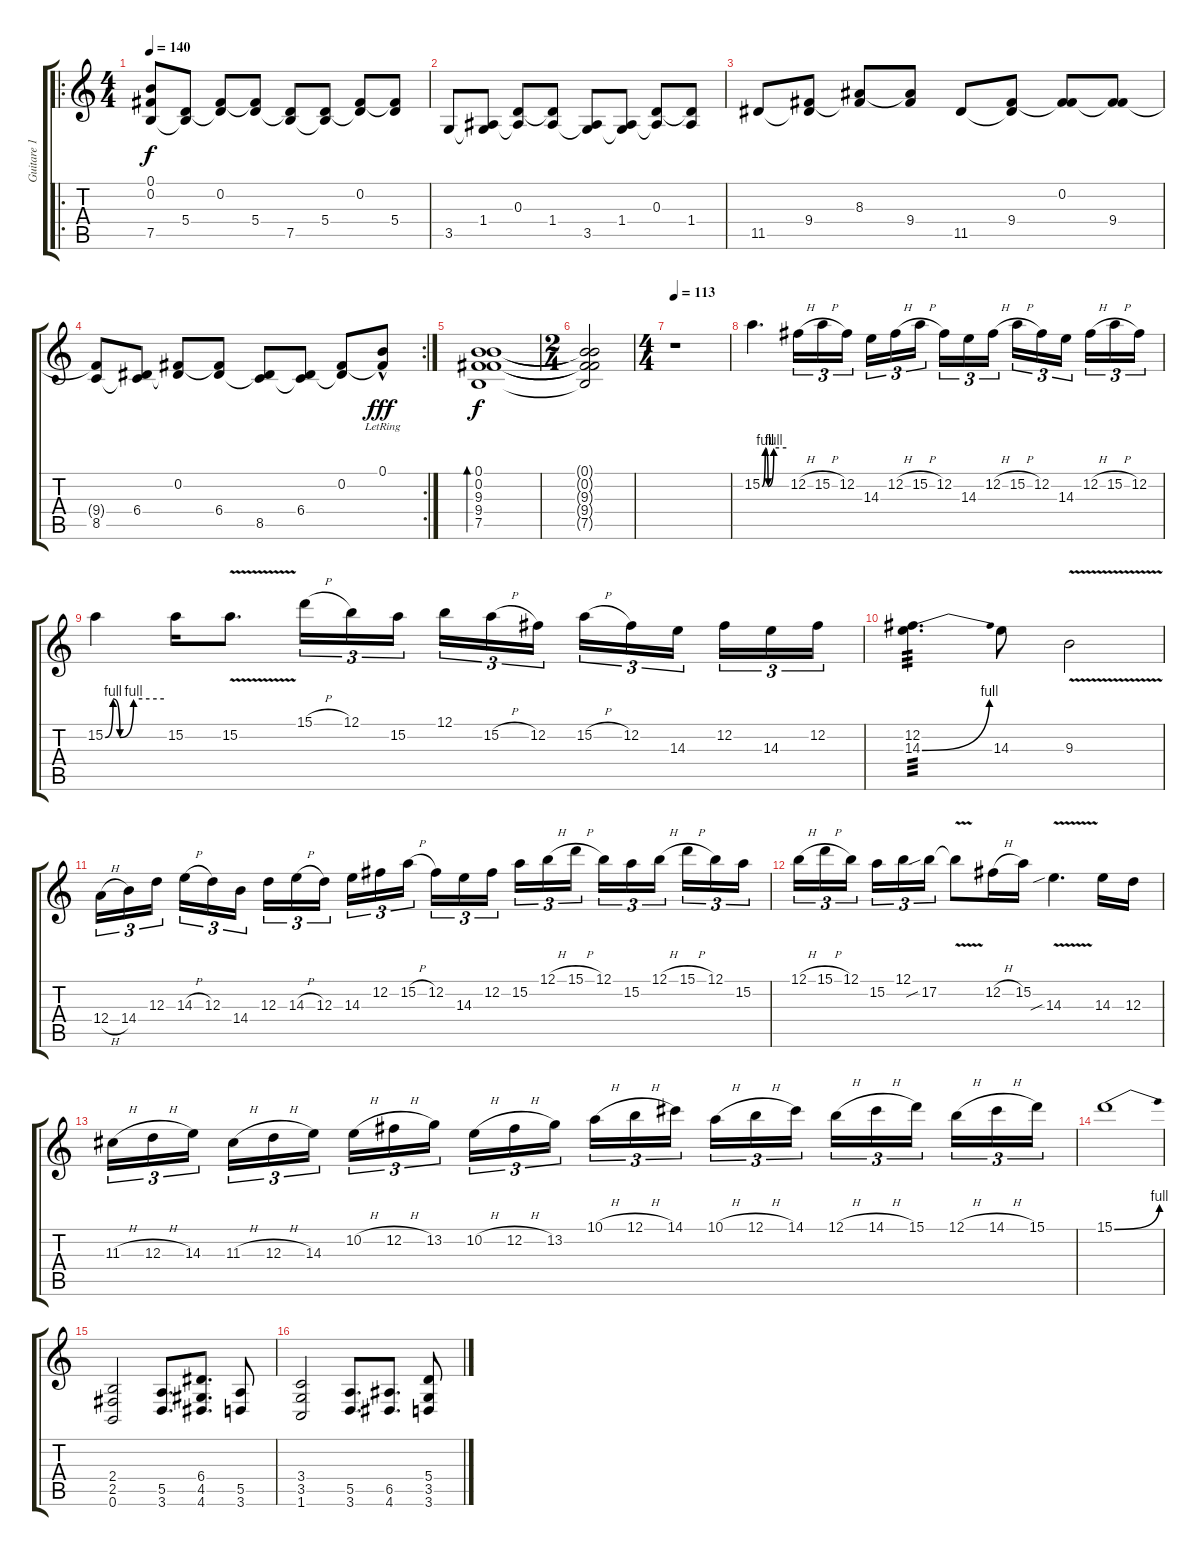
\track ("Guitare 1" "Guitare 1") {instrument distortionguitar}
\staff {score tabs}
\tuning (B3 Gb3 D3 A2 E2 B1) {hide}
\ro
\ts (4 4)
\tempo 140
\clef g2
\ks c
(0.1 0.2 7.5).8{dy f} (5.4 7.5{t}).8 (0.2 5.4{t}).8 (0.2{t} 5.4).8 (5.4{t} 7.5).8 (5.4 7.5{t}).8 (0.2 5.4{t}).8 (0.2{t} 5.4).8 |
3.5.8 (1.4 3.5{t}).8 (0.3 1.4{t}).8 (0.3{t} 1.4).8 (1.4{t} 3.5).8 (1.4 3.5{t}).8 (0.3 1.4{t}).8 (0.3{t} 1.4).8 |
11.5.8 (9.4 11.5{t}).8 (8.3 9.4{t}).8 (8.3{t} 9.4).8 11.5.8 (9.4 11.5{t}).8 (0.2 9.4{t}).8 (0.2{t} 9.4).8 |
\rc 2
(9.4{t} 8.5).8 (6.4 8.5{t}).8 (0.2 6.4{t}).8 (0.2{t} 6.4).8 (6.4{t} 8.5).8 (6.4 8.5{t}).8 (0.2 6.4{t}).8 (0.1{hac lr} 0.2{t}).8{dy fff} |
(0.1 0.2 9.3 9.4 7.5).1{bd 120 dy f} |
\ts (2 4)
(0.1{t} 0.2{t} 9.3{t} 9.4{t} 7.5{t}).2 |
\ts (4 4)
\tempo 113
r.1 |
15.2{be (custom 0 0 8 4 15 0 29 4 60 4)}.4{d} 12.2{h}.16{tu (3 2)} 15.2{h}.16{tu (3 2)} 12.2.16{tu (3 2)} 14.3.16{tu (3 2)} 12.2{h}.16{tu (3 2)} 15.2{h}.16{tu (3 2) beam splitsecondary} 12.2.16{tu (3 2)} 14.3.16{tu (3 2)} 12.2{h}.16{tu (3 2)} 15.2{h}.16{tu (3 2)} 12.2.16{tu (3 2)} 14.3.16{tu (3 2) beam splitsecondary} 12.2{h}.16{tu (3 2)} 15.2{h}.16{tu (3 2)} 12.2.16{tu (3 2)} |
15.2{be (custom 0 0 8 4 15 0 29 4 60 4)}.4 15.2.16 15.2{v}.8{d} 15.1{h}.16{tu (3 2)} 12.1.16{tu (3 2)} 15.2.16{tu (3 2) beam splitsecondary} 12.1.16{tu (3 2)} 15.2{h}.16{tu (3 2)} 12.2.16{tu (3 2)} 15.2{h}.16{tu (3 2)} 12.2.16{tu (3 2)} 14.3.16{tu (3 2) beam splitsecondary} 12.2.16{tu (3 2)} 14.3.16{tu (3 2)} 12.2.16{tu (3 2)} |
(12.2 14.3{be (bend 0 0 60 4)}).4{d tp 3} 14.3.8 9.3{v}.2 |
12.4{h}.16{tu (3 2)} 14.4.16{tu (3 2)} 12.3.16{tu (3 2) beam splitsecondary} 14.3{h}.16{tu (3 2)} 12.3.16{tu (3 2)} 14.4.16{tu (3 2)} 12.3.16{tu (3 2)} 14.3{h}.16{tu (3 2)} 12.3.16{tu (3 2) beam splitsecondary} 14.3.16{tu (3 2)} 12.2.16{tu (3 2)} 15.2{h}.16{tu (3 2)} 12.2.16{tu (3 2)} 14.3.16{tu (3 2)} 12.2.16{tu (3 2) beam splitsecondary} 15.2.16{tu (3 2)} 12.1{h}.16{tu (3 2)} 15.1{h}.16{tu (3 2)} 12.1.16{tu (3 2)} 15.2.16{tu (3 2)} 12.1{h}.16{tu (3 2) beam splitsecondary} 15.1{h}.16{tu (3 2)} 12.1.16{tu (3 2)} 15.2.16{tu (3 2)} |
12.1{h}.16{tu (3 2)} 15.1{h}.16{tu (3 2)} 12.1.16{tu (3 2) beam splitsecondary} 15.2.16{tu (3 2)} 12.1.16{tu (3 2)} 17.2{sib}.16{tu (3 2)} 17.2{v t}.8 12.2{h}.16 15.2.16 14.3{v sib}.4{d} 14.3.16 12.3.16 |
11.3{h}.16{tu (3 2)} 12.3{h}.16{tu (3 2)} 14.3.16{tu (3 2) beam splitsecondary} 11.3{h}.16{tu (3 2)} 12.3{h}.16{tu (3 2)} 14.3.16{tu (3 2)} 10.2{h}.16{tu (3 2)} 12.2{h}.16{tu (3 2)} 13.2.16{tu (3 2) beam splitsecondary} 10.2{h}.16{tu (3 2)} 12.2{h}.16{tu (3 2)} 13.2.16{tu (3 2)} 10.1{h}.16{tu (3 2)} 12.1{h}.16{tu (3 2)} 14.1.16{tu (3 2) beam splitsecondary} 10.1{h}.16{tu (3 2)} 12.1{h}.16{tu (3 2)} 14.1.16{tu (3 2)} 12.1{h}.16{tu (3 2)} 14.1{h}.16{tu (3 2)} 15.1.16{tu (3 2) beam splitsecondary} 12.1{h}.16{tu (3 2)} 14.1{h}.16{tu (3 2)} 15.1.16{tu (3 2)} |
15.1{be (bend 0 0 60 4)}.1 |
(2.4 2.5 0.6).2 (5.5 3.6).8{d} (6.4 4.5 4.6).8{d} (5.5 3.6).8 |
(3.4 3.5 1.6).2 (5.5 3.6).8{d} (6.5 4.6).8{d} (5.4 3.5 3.6).8
